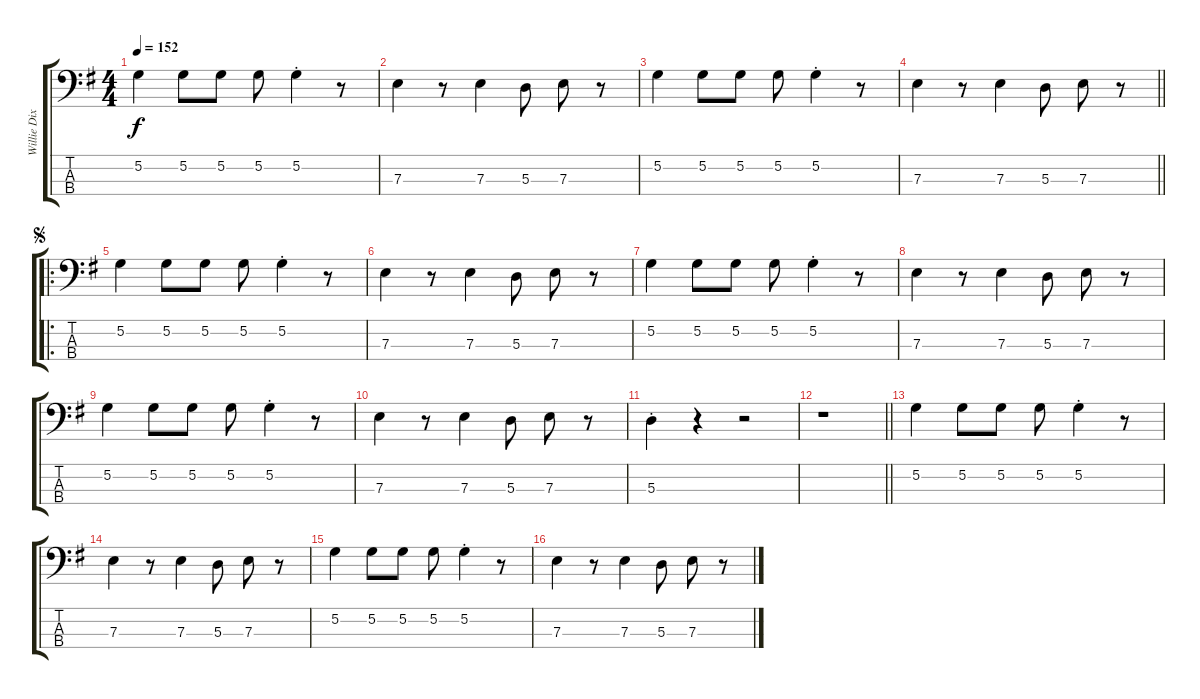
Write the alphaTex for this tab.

\track ("Willie Dixon - Bass" "Willie Dix") {instrument electricbassfinger}
\staff {score tabs}
\tuning (G2 D2 A1 E1) {hide}
\ts (4 4)
\tempo 152
\clef f4
\ks g
5.2.4{dy f instrument electricbassfinger} 5.2.8 5.2.8 5.2.8 5.2{st}.4 r.8 |
7.3.4 r.8 7.3.4 5.3.8 7.3.8 r.8 |
5.2.4 5.2.8 5.2.8 5.2.8 5.2{st}.4 r.8 |
\barLineRight lightlight
7.3.4 r.8 7.3.4 5.3.8 7.3.8 r.8 |
\ro
\jump segno
5.2.4 5.2.8 5.2.8 5.2.8 5.2{st}.4 r.8 |
7.3.4 r.8 7.3.4 5.3.8 7.3.8 r.8 |
5.2.4 5.2.8 5.2.8 5.2.8 5.2{st}.4 r.8 |
7.3.4 r.8 7.3.4 5.3.8 7.3.8 r.8 |
5.2.4 5.2.8 5.2.8 5.2.8 5.2{st}.4 r.8 |
7.3.4 r.8 7.3.4 5.3.8 7.3.8 r.8 |
5.3{st}.4 r.4 r.2 |
\barLineRight lightlight
r.1 |
5.2.4 5.2.8 5.2.8 5.2.8 5.2{st}.4 r.8 |
7.3.4 r.8 7.3.4 5.3.8 7.3.8 r.8 |
5.2.4 5.2.8 5.2.8 5.2.8 5.2{st}.4 r.8 |
7.3.4 r.8 7.3.4 5.3.8 7.3.8 r.8
